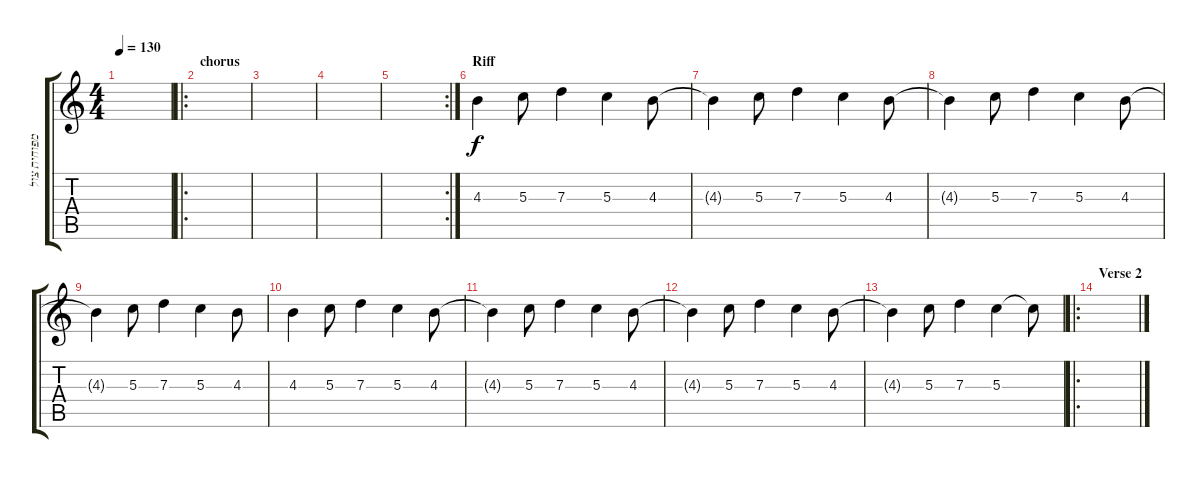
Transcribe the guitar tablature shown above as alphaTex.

\track ("מפוחית צולעת (Normal guitar tune)" "מפוחית צול") {instrument harmonica}
\staff {score tabs}
\tuning (E5 B4 G4 D4 A3 E3) {hide}
\ts (4 4)
\tempo 130
\clef g2
\ks c
|
\ro
\section ("" "chorus")
|
|
|
\rc 2
|
\section ("" "Riff")
4.3.4 5.3.8 7.3.4 5.3.4 4.3.8 |
4.3{t}.4 5.3.8 7.3.4 5.3.4 4.3.8 |
4.3{t}.4 5.3.8 7.3.4 5.3.4 4.3.8 |
4.3{t}.4 5.3.8 7.3.4 5.3.4 4.3.8 |
4.3.4 5.3.8 7.3.4 5.3.4 4.3.8 |
4.3{t}.4 5.3.8 7.3.4 5.3.4 4.3.8 |
4.3{t}.4 5.3.8 7.3.4 5.3.4 4.3.8 |
4.3{t}.4 5.3.8 7.3.4 5.3.4 5.3{t}.8 |
\ro
\section ("" "Verse 2")
